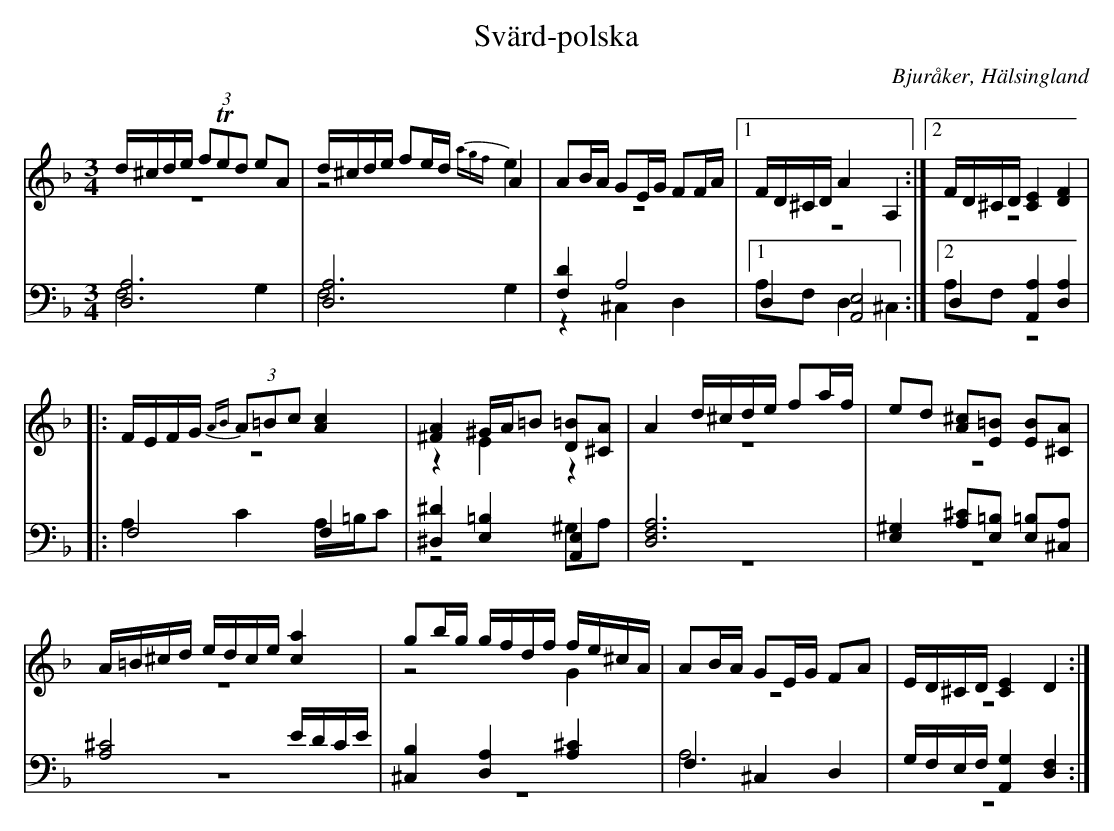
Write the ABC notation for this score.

X:1
T: Svärd-polska
O: Bjuråker, Hälsingland
M: 3/4
L: 1/8
K: Dm
V:1
V:2 merge
V:3
V:4 merge
V:1
d/^c/d/e/ (3fTed eA|d/^c/d/e/ fe/d/ A2|AB/A/ GE/G/ FF/A/|1 F/D/^C/D/ A2 A,2:|2 F/D/^C/D/ [C2E2] [D2F2]|
|:F/E/F/G/ (3{AB}A=Bc [A2c2]|[^F2A2] ^G/A/=B [D=B][^CA]|A2 d/^c/d/e/ fa/f/|ed [A^c][E=B] [EB][^CA]|
A/=B/^c/d/ e/d/c/e/ [c2a2]|gb/g/ g/f/d/f/ f/e/^c/A/|AB/A/ GE/G/ FA|E/D/^C/D/ [C2E2] D2:|
V:2
z6|z4 {agf}e2|z6|1 z6:|2 z6|
|:z6|z2 E2 z2|z6|z6|
z6|z4 G2|z6|z6:|
V:3 clef=bass
[D,6A,6]|[D,6A,6]|[F,2D2] A,4|1 D,2 [A,,4E,4]:|2 D,2 [A,,2A,2] [D,2A,2]|
|:F,4 F,2|[^D,2^D2] [E,2=B,2] [A,,2E,2]|[D,6F,6A,6]|[E,2^G,2] [A,^C][E,=B,] [E,=B,][^C,A,]|
[A,4^C4] E/D/C/E/|[^C,2B,2]  [D,2A,2] [A,2^C2]|F,2 ^C,2 D,2|G,/F,/E,/F,/ [A,,2G,2] [D,2F,2]:|
V:4 clef=bass
F,4 G,2|F,4 G,2|z2 ^C,2 D,2|1 A,F, D,2 ^C,2:|2 A,F,  z4|
|:A,2 C2 A,/=B,/C|z4 ^G,A,|z6|z6|
z6|z6|A,6|z6:|
